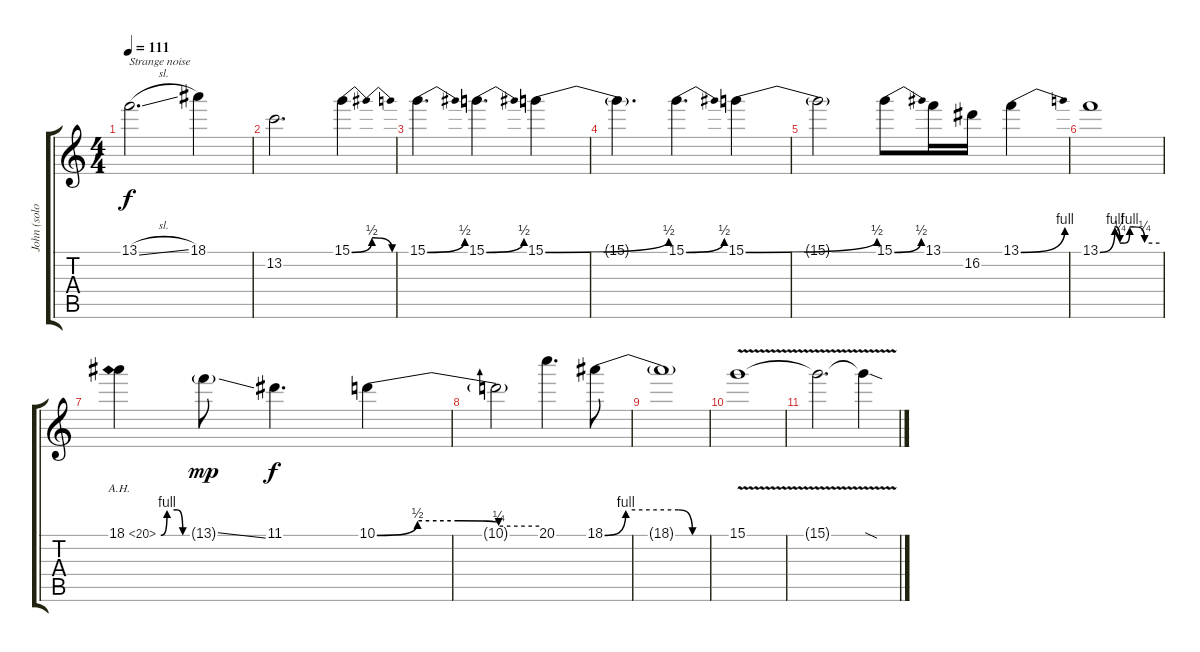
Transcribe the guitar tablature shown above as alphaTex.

\track ("John (solo L)" "John (solo") {instrument overdrivenguitar}
\staff {score tabs}
\tuning (E4 B3 G3 D3 A2 E2) {hide}
\ts (4 4)
\tempo 111
\clef g2
\ks c
13.1{sl}.2{d txt "Strange noise" dy f} 18.1.4 |
13.2.2{d} 15.1{be (bendrelease 0 0 20 2 40 2 60 0)}.4 |
15.1{be (bend 0 0 60 2)}.4{d} 15.1{be (bend 0 0 60 2)}.4{d} 15.1{be (bend 0 0 60 2)}.4 |
15.1{t}.4{d} 15.1{be (bend 0 0 60 2)}.4{d} 15.1{be (bend 0 0 60 2)}.4 |
15.1{t}.2 15.1{be (bend 0 0 60 2)}.8 13.1.16 16.2.16 13.1{be (bend 0 0 60 4)}.4 |
13.1{be (custom 0 0 15 4 20 1 25 1 30 4 35 4 45 1 60 1)}.1 |
18.1{be (custom 0 0 14 4 37 4 50 0 60 0) ah 2}.4 13.1{ss g}.8{dy mp} 11.1.4{d dy f} 10.1{be (custom 0 0 15 2 30 2 45 1 60 1)}.4 |
10.1{t}.2 20.1.4{d} 18.1{be (custom 0 0 12 4 42 4 50 0 60 0)}.8 |
18.1{t}.1 |
15.1{v}.1 |
15.1{v t}.2{d} 15.1{sod t}.4
